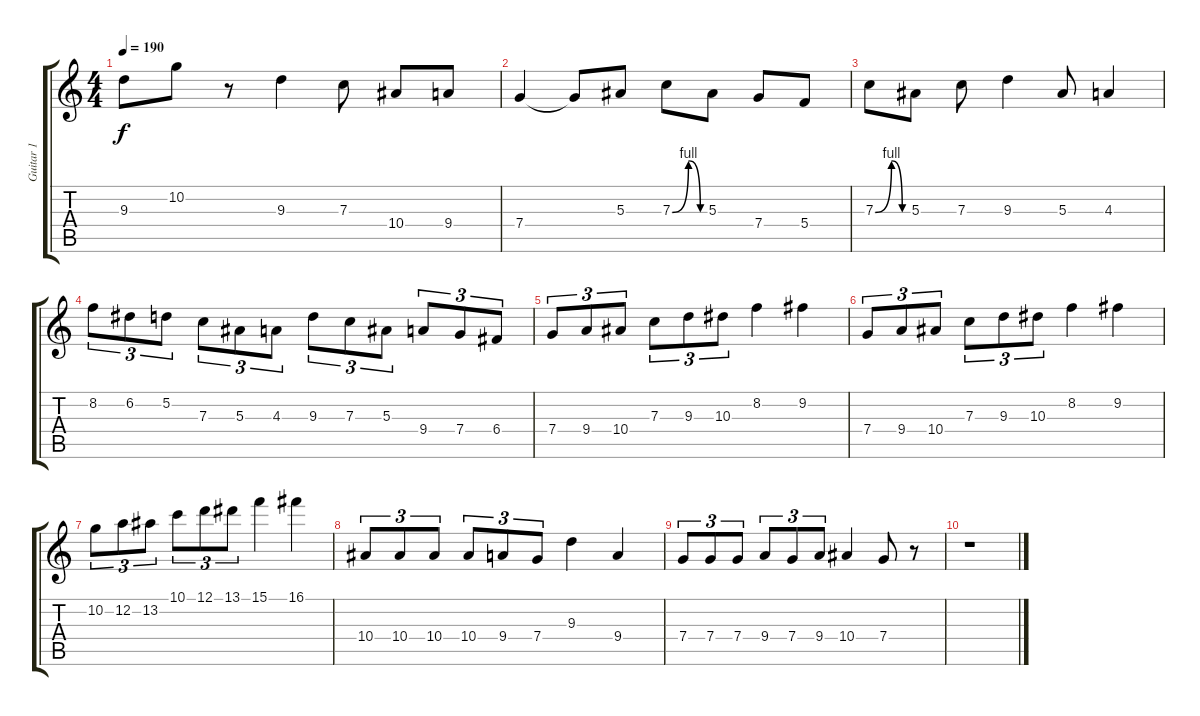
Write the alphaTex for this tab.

\track ("Guitar 1" "Guitar 1") {instrument distortionguitar}
\staff {score tabs}
\tuning (D4 A3 F3 C3 G2 D2) {hide}
\ts (4 4)
\tempo 190
\clef g2
\ks c
9.3.8{dy f} 10.2.8 r.8 9.3.4 7.3.8 10.4.8 9.4.8 |
7.4.4 7.4{t}.8 5.3.8 7.3{be (custom 0 0 30 4 52 0 60 0)}.8 5.3.8 7.4.8 5.4.8 |
7.3{be (custom 0 0 30 4 50 0 60 0)}.8 5.3.8 7.3.8 9.3.4 5.3.8 4.3.4 |
8.2.8{tu (3 2)} 6.2.8{tu (3 2)} 5.2.8{tu (3 2)} 7.3.8{tu (3 2)} 5.3.8{tu (3 2)} 4.3.8{tu (3 2)} 9.3.8{tu (3 2)} 7.3.8{tu (3 2)} 5.3.8{tu (3 2)} 9.4.8{tu (3 2)} 7.4.8{tu (3 2)} 6.4.8{tu (3 2)} |
7.4.8{tu (3 2)} 9.4.8{tu (3 2)} 10.4.8{tu (3 2)} 7.3.8{tu (3 2)} 9.3.8{tu (3 2)} 10.3.8{tu (3 2)} 8.2.4 9.2.4 |
7.4.8{tu (3 2)} 9.4.8{tu (3 2)} 10.4.8{tu (3 2)} 7.3.8{tu (3 2)} 9.3.8{tu (3 2)} 10.3.8{tu (3 2)} 8.2.4 9.2.4 |
10.2.8{tu (3 2)} 12.2.8{tu (3 2)} 13.2.8{tu (3 2)} 10.1.8{tu (3 2)} 12.1.8{tu (3 2)} 13.1.8{tu (3 2)} 15.1.4 16.1.4 |
10.4.8{tu (3 2)} 10.4.8{tu (3 2)} 10.4.8{tu (3 2)} 10.4.8{tu (3 2)} 9.4.8{tu (3 2)} 7.4.8{tu (3 2)} 9.3.4 9.4.4 |
7.4.8{tu (3 2)} 7.4.8{tu (3 2)} 7.4.8{tu (3 2)} 9.4.8{tu (3 2)} 7.4.8{tu (3 2)} 9.4.8{tu (3 2)} 10.4.4 7.4.8 r.8 |
r.1
